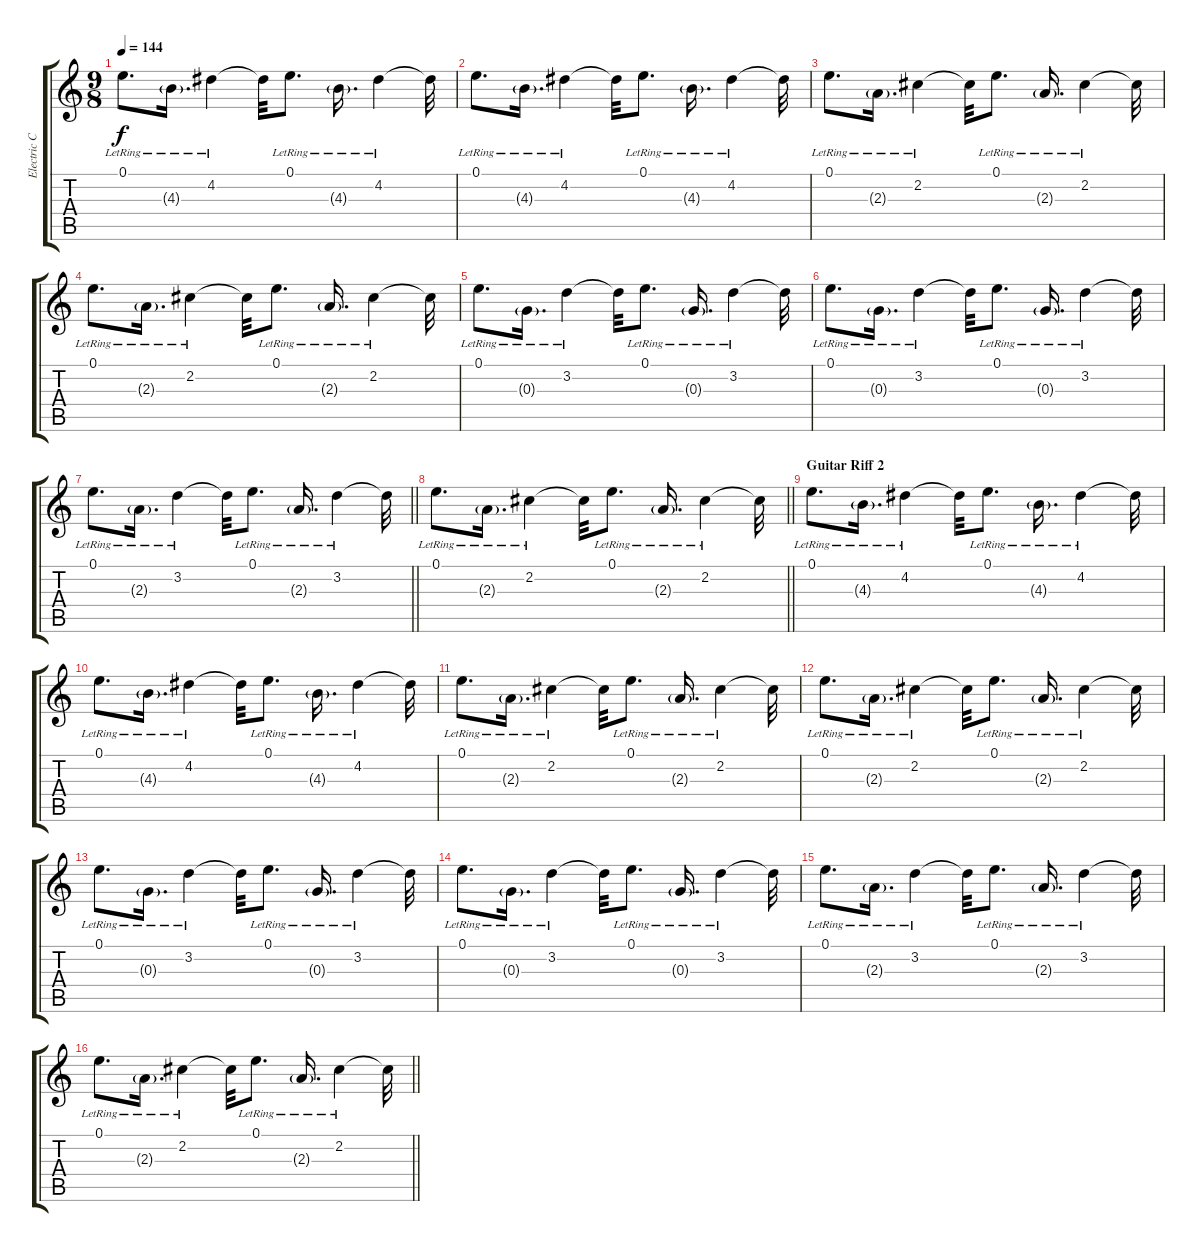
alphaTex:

\track ("Electric Clean (MIDI!)" "Electric C") {instrument electricguitarclean}
\staff {score tabs}
\tuning (E4 B3 G3 D3 A2 E2) {hide}
\ts (9 8)
\tempo 144
\clef g2
\ks c
0.1{lr}.8{d dy f} 4.3{g lr}.16{d} 4.2{lr}.4 4.2{t}.32 0.1{lr}.8{d} 4.3{g lr}.16{d} 4.2{lr}.4 4.2{t}.32 |
0.1{lr}.8{d} 4.3{g lr}.16{d} 4.2{lr}.4 4.2{t}.32 0.1{lr}.8{d} 4.3{g lr}.16{d} 4.2{lr}.4 4.2{t}.32 |
0.1{lr}.8{d} 2.3{g lr}.16{d} 2.2{lr}.4 2.2{t}.32 0.1{lr}.8{d} 2.3{g lr}.16{d} 2.2{lr}.4 2.2{t}.32 |
0.1{lr}.8{d} 2.3{g lr}.16{d} 2.2{lr}.4 2.2{t}.32 0.1{lr}.8{d} 2.3{g lr}.16{d} 2.2{lr}.4 2.2{t}.32 |
0.1{lr}.8{d} 0.3{g lr}.16{d} 3.2{lr}.4 3.2{t}.32 0.1{lr}.8{d} 0.3{g lr}.16{d} 3.2{lr}.4 3.2{t}.32 |
0.1{lr}.8{d} 0.3{g lr}.16{d} 3.2{lr}.4 3.2{t}.32 0.1{lr}.8{d} 0.3{g lr}.16{d} 3.2{lr}.4 3.2{t}.32 |
\barLineRight lightlight
0.1{lr}.8{d} 2.3{g lr}.16{d} 3.2{lr}.4 3.2{t}.32 0.1{lr}.8{d} 2.3{g lr}.16{d} 3.2{lr}.4 3.2{t}.32 |
\barLineRight lightlight
0.1{lr}.8{d} 2.3{g lr}.16{d} 2.2{lr}.4 2.2{t}.32 0.1{lr}.8{d} 2.3{g lr}.16{d} 2.2{lr}.4 2.2{t}.32 |
\section ("" "Guitar Riff 2")
0.1{lr}.8{d} 4.3{g lr}.16{d} 4.2{lr}.4 4.2{t}.32 0.1{lr}.8{d} 4.3{g lr}.16{d} 4.2{lr}.4 4.2{t}.32 |
0.1{lr}.8{d} 4.3{g lr}.16{d} 4.2{lr}.4 4.2{t}.32 0.1{lr}.8{d} 4.3{g lr}.16{d} 4.2{lr}.4 4.2{t}.32 |
0.1{lr}.8{d} 2.3{g lr}.16{d} 2.2{lr}.4 2.2{t}.32 0.1{lr}.8{d} 2.3{g lr}.16{d} 2.2{lr}.4 2.2{t}.32 |
0.1{lr}.8{d} 2.3{g lr}.16{d} 2.2{lr}.4 2.2{t}.32 0.1{lr}.8{d} 2.3{g lr}.16{d} 2.2{lr}.4 2.2{t}.32 |
0.1{lr}.8{d} 0.3{g lr}.16{d} 3.2{lr}.4 3.2{t}.32 0.1{lr}.8{d} 0.3{g lr}.16{d} 3.2{lr}.4 3.2{t}.32 |
0.1{lr}.8{d} 0.3{g lr}.16{d} 3.2{lr}.4 3.2{t}.32 0.1{lr}.8{d} 0.3{g lr}.16{d} 3.2{lr}.4 3.2{t}.32 |
0.1{lr}.8{d} 2.3{g lr}.16{d} 3.2{lr}.4 3.2{t}.32 0.1{lr}.8{d} 2.3{g lr}.16{d} 3.2{lr}.4 3.2{t}.32 |
\barLineRight lightlight
0.1{lr}.8{d} 2.3{g lr}.16{d} 2.2{lr}.4 2.2{t}.32 0.1{lr}.8{d} 2.3{g lr}.16{d} 2.2{lr}.4 2.2{t}.32
